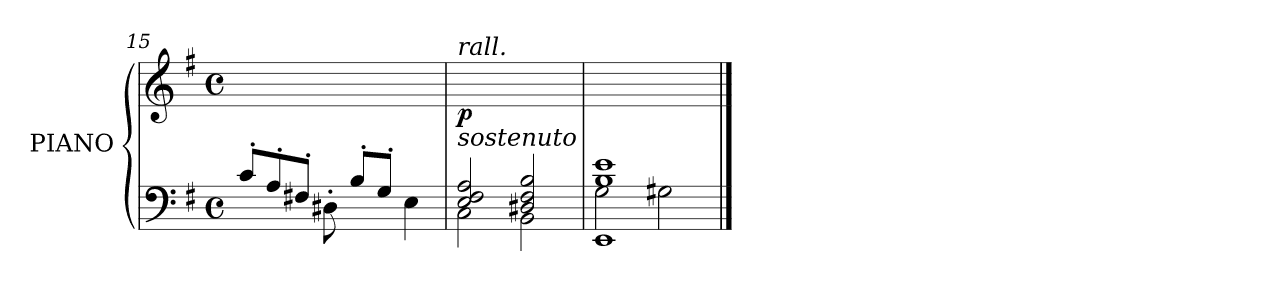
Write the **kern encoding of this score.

**kern	**kern	**dynam
*part1	*part1	*part1
*staff2	*staff1	*staff1/2
*I"PIANO	*	*
*I'Pno.	*	*
*clefF4	*clefG2	*
*k[f#]	*k[f#]	*
*M4/4	*M4/4	*
*met(c)	*met(c)	*
=15	=15	=15
*^	*	*
8c'/L	1ryy	1ryy	.
8A'/	.	.	.
8F#X'/J	.	.	.
8D#X'\	.	.	.
8B'/L	.	.	.
8G'/J	.	.	.
4E\	.	.	.
=16	=16	=16	=16
!	!	!LO:TX:a:i:t=rall.	!
!	!	!LO:TX:b:i:t=sostenuto	!
!	!	!	!LO:DY:b
2E/ 2F#/ 2A/	2C\	1ryy	p
2D#X/ 2F#/ 2B/	2BB\	.	.
=17	=17	=17	=17
*	*^	*	*
1B 1e	1EE	2G\	1ryy	.
.	.	2G#X\	.	.
*v	*v	*v	*	*
==	==	==
*-	*-	*-
